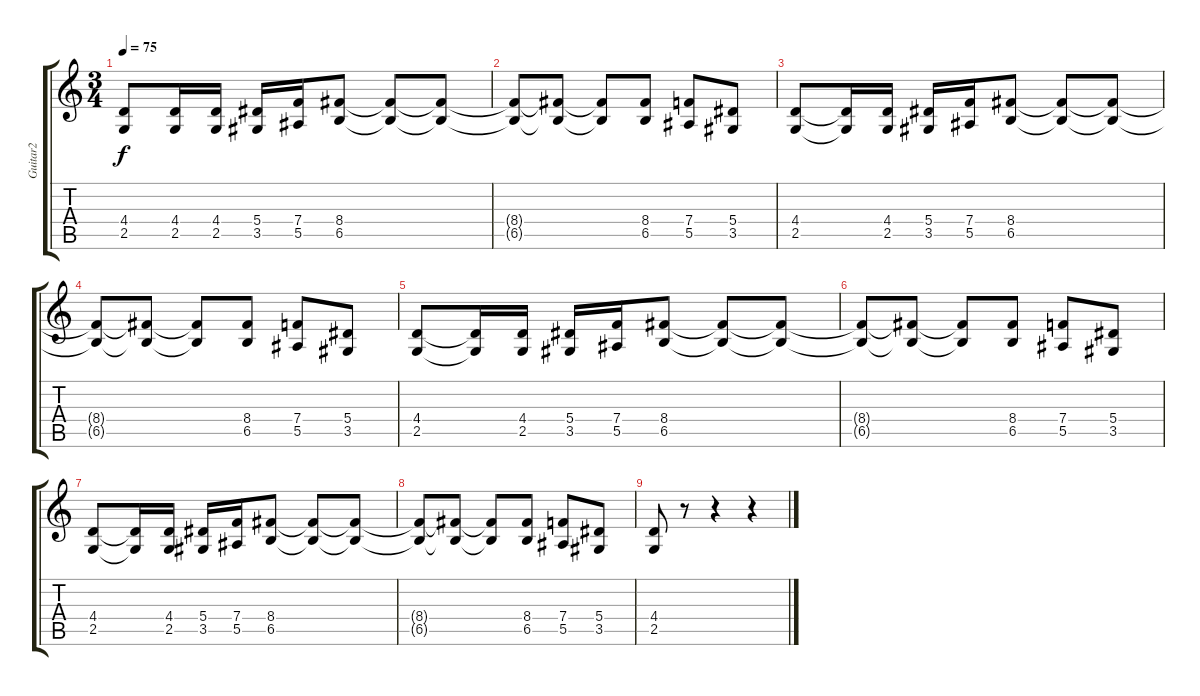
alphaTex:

\track ("Guitar2" "Guitar2") {instrument overdrivenguitar}
\staff {score tabs}
\tuning (C4 G3 Eb3 Bb2 F2 C2) {hide}
\ts (3 4)
\tempo 75
\clef g2
\ks c
(4.4 2.5).8{dy f} (4.4 2.5).16 (4.4 2.5).16 (5.4 3.5).16 (7.4 5.5).16 (8.4 6.5).8 (8.4{t} 6.5{t}).8 (8.4{t} 6.5{t}).8 |
(8.4{t} 6.5{t}).8 (8.4{t} 6.5{t}).8 (8.4{t} 6.5{t}).8 (8.4 6.5).8 (7.4 5.5).8 (5.4 3.5).8 |
(4.4 2.5).8 (4.4{t} 2.5{t}).16 (4.4 2.5).16 (5.4 3.5).16 (7.4 5.5).16 (8.4 6.5).8 (8.4{t} 6.5{t}).8 (8.4{t} 6.5{t}).8 |
(8.4{t} 6.5{t}).8 (8.4{t} 6.5{t}).8 (8.4{t} 6.5{t}).8 (8.4 6.5).8 (7.4 5.5).8 (5.4 3.5).8 |
(4.4 2.5).8 (4.4{t} 2.5{t}).16 (4.4 2.5).16 (5.4 3.5).16 (7.4 5.5).16 (8.4 6.5).8 (8.4{t} 6.5{t}).8 (8.4{t} 6.5{t}).8 |
(8.4{t} 6.5{t}).8 (8.4{t} 6.5{t}).8 (8.4{t} 6.5{t}).8 (8.4 6.5).8 (7.4 5.5).8 (5.4 3.5).8 |
(4.4 2.5).8 (4.4{t} 2.5{t}).16 (4.4 2.5).16 (5.4 3.5).16 (7.4 5.5).16 (8.4 6.5).8 (8.4{t} 6.5{t}).8 (8.4{t} 6.5{t}).8 |
(8.4{t} 6.5{t}).8 (8.4{t} 6.5{t}).8 (8.4{t} 6.5{t}).8 (8.4 6.5).8 (7.4 5.5).8 (5.4 3.5).8 |
(4.4 2.5).8 r.8 r.4 r.4
